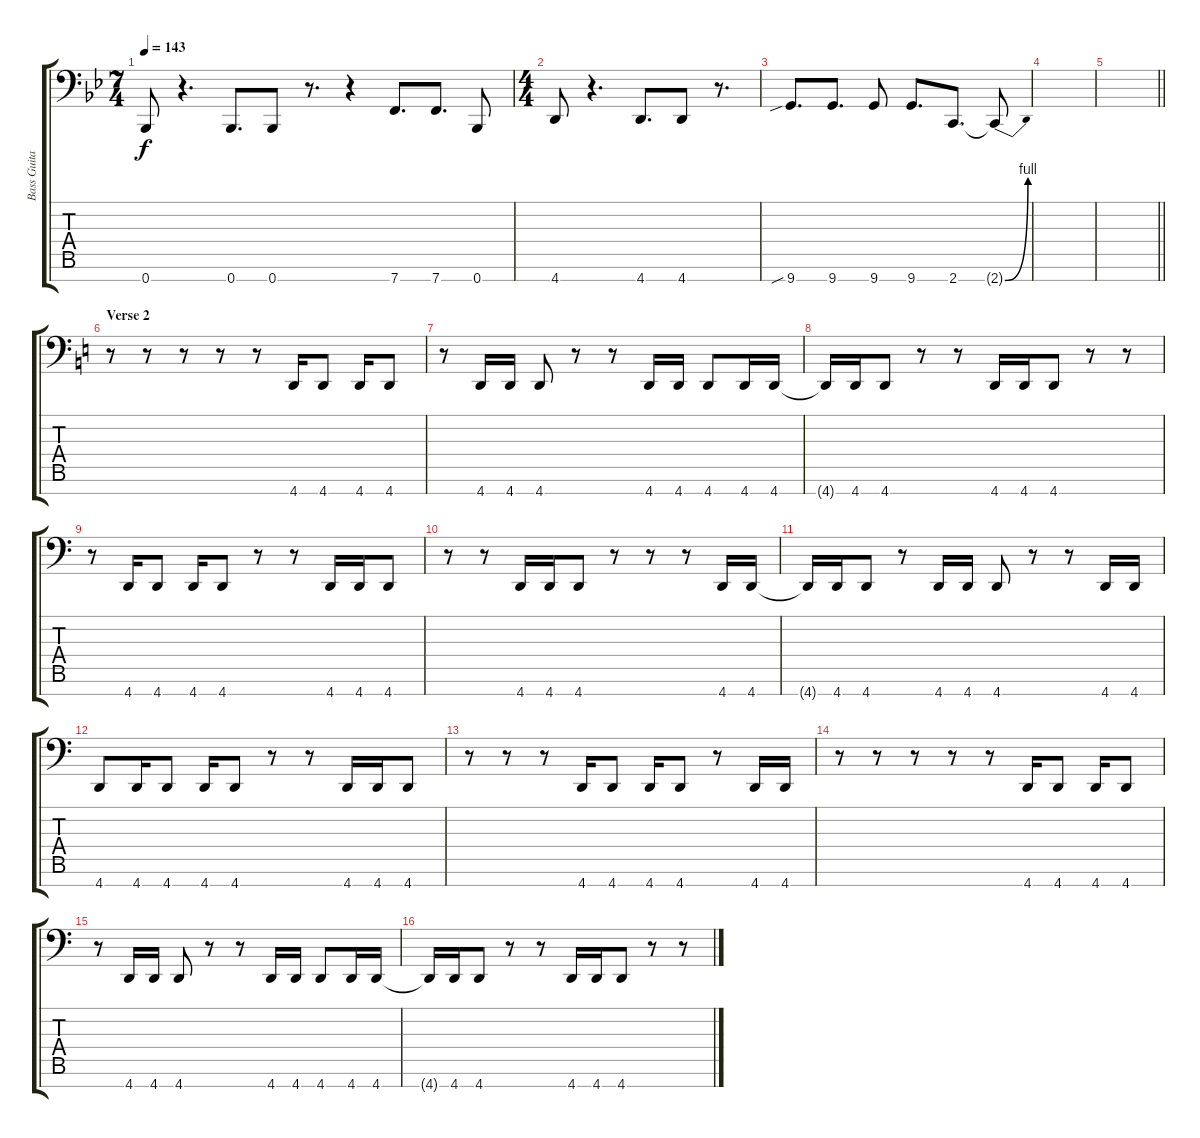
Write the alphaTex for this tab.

\track ("Bass Guitar" "Bass Guita") {instrument electricbassfinger}
\staff {score tabs}
\tuning (Eb3 Bb2 F2 Eb2 Bb1 F1 Bb0) {hide}
\ts (7 4)
\tempo 143
\clef f4
\ks bb
0.7.8{dy f} r.4{d} 0.7.8{d} 0.7.8 r.8{d} r.4 7.7.8{d} 7.7.8{d} 0.7.8 |
\ts (4 4)
4.7.8 r.4{d} 4.7.8{d} 4.7.8 r.8{d} |
9.7{sib}.8{d} 9.7.8{d} 9.7.8 9.7.8{d} 2.7.8{d} 2.7{be (bend 0 0 60 4) t}.8 |
|
\barLineRight lightlight
|
\section ("" "Verse 2")
\ks c
r.8 r.8 r.8 r.8 r.8 4.7.16 4.7.8 4.7.16 4.7.8 |
r.8 4.7.16 4.7.16 4.7.8 r.8 r.8 4.7.16 4.7.16 4.7.8 4.7.16 4.7.16 |
4.7{t}.16 4.7.16 4.7.8 r.8 r.8 4.7.16 4.7.16 4.7.8 r.8 r.8 |
r.8 4.7.16 4.7.8 4.7.16 4.7.8 r.8 r.8 4.7.16 4.7.16 4.7.8 |
r.8 r.8 4.7.16 4.7.16 4.7.8 r.8 r.8 r.8 4.7.16 4.7.16 |
4.7{t}.16 4.7.16 4.7.8 r.8 4.7.16 4.7.16 4.7.8 r.8 r.8 4.7.16 4.7.16 |
4.7.8 4.7.16 4.7.8 4.7.16 4.7.8 r.8 r.8 4.7.16 4.7.16 4.7.8 |
r.8 r.8 r.8 4.7.16 4.7.8 4.7.16 4.7.8 r.8 4.7.16 4.7.16 |
r.8 r.8 r.8 r.8 r.8 4.7.16 4.7.8 4.7.16 4.7.8 |
r.8 4.7.16 4.7.16 4.7.8 r.8 r.8 4.7.16 4.7.16 4.7.8 4.7.16 4.7.16 |
4.7{t}.16 4.7.16 4.7.8 r.8 r.8 4.7.16 4.7.16 4.7.8 r.8 r.8
